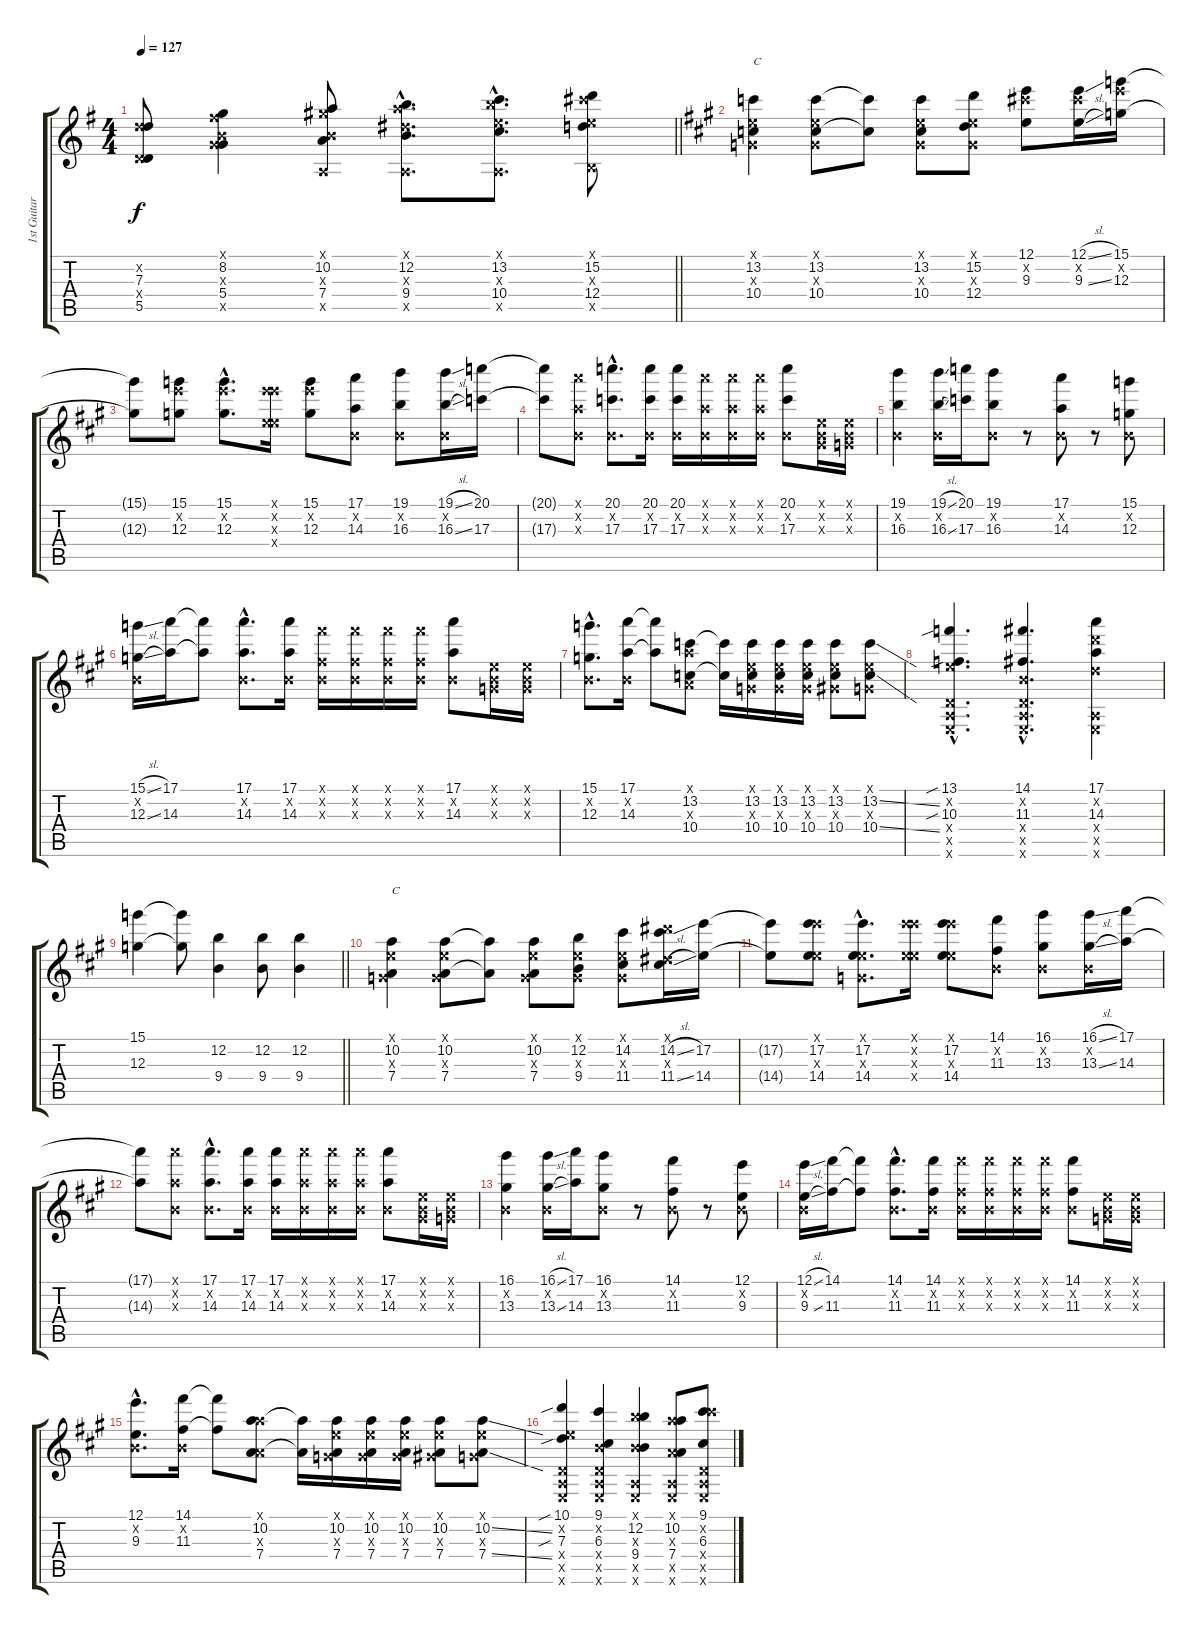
\track ("1st Guitar" "1st Guitar") {instrument acousticguitarsteel}
\staff {score tabs}
\tuning (E4 B3 G3 D3 A2 E2) {hide}
\ts (4 4)
\tempo 127
\clef g2
\barLineRight lightlight
\ks g
(3.2{x} 7.3 0.4{x} 5.5).8{dy f} (2.1{x} 8.2 4.3{x} 5.4 10.5{x}).4 (4.1{x} 10.2 4.3{x} 7.4 0.5{x}).8 (5.1{hac x} 12.2{hac} 8.3{hac x} 9.4{hac} 0.5{hac x}).8{d} (7.1{hac x} 13.2{hac} 9.3{hac x} 10.4{hac} 0.5{hac x}).8{d} (9.1{x} 15.2 9.3{x} 12.4 2.5{x}).8 |
\ks a
(0.1{x} 13.2 0.3{x} 10.4).4{txt "C" volume 16} (0.1{x} 13.2 0.3{x} 10.4).8 (13.2{t} 10.4{t}).8 (0.1{x} 13.2 0.3{x} 10.4).8 (0.1{x} 15.2 0.3{x} 12.4).8 (12.1 14.2{x} 9.3).8 (12.1{sl} 14.2{x} 9.3{sl}).16 (15.1 17.2{x} 12.3).16 |
(15.1{t} 12.3{t}).8 (15.1 17.2{x} 12.3).8 (15.1{hac} 17.2{hac x} 12.3{hac}).8{d} (12.1{x} 17.2{x} 9.3{x} 14.4{x}).16 (15.1 17.2{x} 12.3).8 (17.1 0.2{x} 14.3).8 (19.1 0.2{x} 16.3).8 (19.1{sl} 0.2{x} 16.3{sl}).16 (20.1 17.3).16 |
(20.1{t} 17.3{t}).8 (17.1{x} 0.2{x} 14.3{x}).8 (20.1{hac} 0.2{hac x} 17.3{hac}).8{d} (20.1 0.2{x} 17.3).16 (20.1 0.2{x} 17.3).16 (17.1{x} 0.2{x} 14.3{x}).16 (17.1{x} 0.2{x} 14.3{x}).16 (17.1{x} 0.2{x} 14.3{x}).16 (20.1 0.2{x} 17.3).8 (0.1{x} 0.2{x} 1.3{x}).16 (0.1{x} 0.2{x} 0.3{x}).16 |
(19.1 0.2{x} 16.3).4 (19.1{sl} 0.2{x} 16.3{sl}).16 (20.1 17.3).16 (19.1 0.2{x} 16.3).8 r.8 (17.1 0.2{x} 14.3).8 r.8 (15.1 0.2{x} 12.3).8 |
(15.1{sl} 0.2{x} 12.3{sl}).16 (17.1 14.3).16 (17.1{t} 14.3{t}).8 (17.1{hac} 0.2{hac x} 14.3{hac}).8{d} (17.1 0.2{x} 14.3).16 (14.1{x} 0.2{x} 11.3{x}).16 (14.1{x} 0.2{x} 11.3{x}).16 (14.1{x} 0.2{x} 11.3{x}).16 (14.1{x} 0.2{x} 11.3{x}).16 (17.1 0.2{x} 14.3).8 (0.1{x} 0.2{x} 0.3{x}).16 (0.1{x} 0.2{x} 0.3{x}).16 |
(15.1{hac} 0.2{hac x} 12.3{hac}).8{d} (17.1 0.2{x} 14.3).16 (17.1{t} 14.3{t}).8 (5.1{x} 13.2 2.3{x} 10.4).8 (13.2{t} 10.4{t}).16 (0.1{x} 13.2 0.3{x} 10.4).16 (0.1{x} 13.2 0.3{x} 10.4).16 (0.1{x} 13.2 0.3{x} 10.4).16 (0.1{x} 13.2 1.3{x} 10.4).8 (0.1{x} 13.2{ss} 0.3{x} 10.4{ss}).8 |
(13.1{sib hac} 5.2{hac x} 10.3{sib hac} 0.4{hac x} 0.5{hac x} 0.6{hac x}).4{d} (14.1{hac} 0.2{hac x} 11.3{hac} 0.4{hac x} 0.5{hac x} 0.6{hac x}).4{d} (17.1 15.2{x} 14.3 12.4{x} 0.5{x} 0.6{x}).4 |
\barLineRight lightlight
(15.1 12.3).4 (15.1{t} 12.3{t}).8 (12.2 9.4).4 (12.2 9.4).8 (12.2 9.4).4 |
(0.1{x} 10.2 0.3{x} 7.4).4{txt "C"} (0.1{x} 10.2 0.3{x} 7.4).8 (10.2{t} 7.4{t}).8 (0.1{x} 10.2 0.3{x} 7.4).8 (0.1{x} 12.2 0.3{x} 9.4).8 (0.1{x} 14.2 0.3{x} 11.4).8 (11.1{x} 14.2{sl} 8.3{x} 11.4{sl}).16 (17.2 14.4).16 |
(17.2{t} 14.4{t}).8 (12.1{x} 17.2 9.3{x} 14.4).8 (0.1{hac x} 17.2{hac} 0.3{hac x} 14.4{hac}).8{d} (12.1{x} 17.2{x} 9.3{x} 14.4{x}).16 (12.1{x} 17.2 9.3{x} 14.4).8 (14.1 0.2{x} 11.3).8 (16.1 0.2{x} 13.3).8 (16.1{sl} 0.2{x} 13.3{sl}).16 (17.1 14.3).16 |
(17.1{t} 14.3{t}).8 (17.1{x} 0.2{x} 14.3{x}).8 (17.1{hac} 0.2{hac x} 14.3{hac}).8{d} (17.1 0.2{x} 14.3).16 (17.1 0.2{x} 14.3).16 (17.1{x} 0.2{x} 14.3{x}).16 (17.1{x} 0.2{x} 14.3{x}).16 (17.1{x} 0.2{x} 14.3{x}).16 (17.1 0.2{x} 14.3).8 (0.1{x} 0.2{x} 1.3{x}).16 (0.1{x} 0.2{x} 0.3{x}).16 |
(16.1 0.2{x} 13.3).4 (16.1{sl} 0.2{x} 13.3{sl}).16 (17.1 14.3).16 (16.1 0.2{x} 13.3).8 r.8 (14.1 0.2{x} 11.3).8 r.8 (12.1 0.2{x} 9.3).8 |
(12.1{sl} 0.2{x} 9.3{sl}).16 (14.1 11.3).16 (14.1{t} 11.3{t}).8 (14.1{hac} 0.2{hac x} 11.3{hac}).8{d} (14.1 0.2{x} 11.3).16 (14.1{x} 0.2{x} 11.3{x}).16 (14.1{x} 0.2{x} 11.3{x}).16 (14.1{x} 0.2{x} 11.3{x}).16 (14.1{x} 0.2{x} 11.3{x}).16 (14.1 0.2{x} 11.3).8 (0.1{x} 0.2{x} 0.3{x}).16 (0.1{x} 0.2{x} 0.3{x}).16 |
(12.1{hac} 0.2{hac x} 9.3{hac}).8{d} (14.1 0.2{x} 11.3).16 (14.1{t} 11.3{t}).8 (5.1{x} 10.2 2.3{x} 7.4).8 (10.2{t} 7.4{t}).16 (0.1{x} 10.2 0.3{x} 7.4).16 (0.1{x} 10.2 0.3{x} 7.4).16 (0.1{x} 10.2 0.3{x} 7.4).16 (0.1{x} 10.2 1.3{x} 7.4).8 (0.1{x} 10.2{ss} 0.3{x} 7.4{ss}).8 |
(10.1{sib} 5.2{x} 7.3{sib} 0.4{x} 0.5{x} 0.6{x}).4 (9.1 0.2{x} 6.3 0.4{x} 0.5{x} 0.6{x}).4 (7.1{x} 12.2 4.3{x} 9.4 0.5{x} 0.6{x}).4 (5.1{x} 10.2 2.3{x} 7.4 0.5{x} 0.6{x}).8 (9.1 14.2{x} 6.3 0.4{x} 0.5{x} 0.6{x}).8
